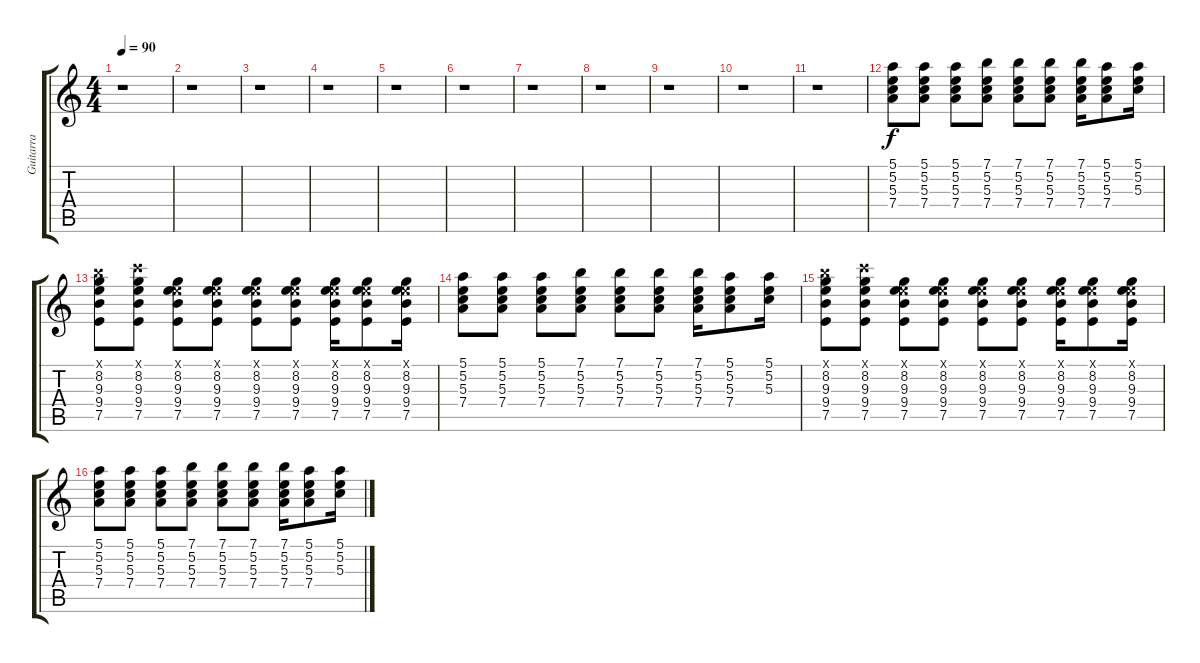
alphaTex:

\track ("Guitarra" "Guitarra") {instrument acousticguitarsteel}
\staff {score tabs}
\tuning (E4 B3 G3 D3 A2 E2) {hide}
\ts (4 4)
\tempo 90
\clef g2
\ks c
r.1{dy f} |
r.1 |
r.1 |
r.1 |
r.1 |
r.1 |
r.1 |
r.1 |
r.1 |
r.1 |
r.1 |
(5.1 5.2 5.3 7.4).8 (5.1 5.2 5.3 7.4).8 (5.1 5.2 5.3 7.4).8 (7.1 5.2 5.3 7.4).8 (7.1 5.2 5.3 7.4).8 (7.1 5.2 5.3 7.4).8 (7.1 5.2 5.3 7.4).16 (5.1 5.2 5.3 7.4).8 (5.1 5.2 5.3).16 |
(7.1{x} 8.2 9.3 9.4 7.5).8 (8.1{x} 8.2 9.3 9.4 7.5).8 (0.1{x} 8.2 9.3 9.4 7.5).8 (0.1{x} 8.2 9.3 9.4 7.5).8 (0.1{x} 8.2 9.3 9.4 7.5).8 (0.1{x} 8.2 9.3 9.4 7.5).8 (0.1{x} 8.2 9.3 9.4 7.5).16 (0.1{x} 8.2 9.3 9.4 7.5).8 (0.1{x} 8.2 9.3 9.4 7.5).16 |
(5.1 5.2 5.3 7.4).8 (5.1 5.2 5.3 7.4).8 (5.1 5.2 5.3 7.4).8 (7.1 5.2 5.3 7.4).8 (7.1 5.2 5.3 7.4).8 (7.1 5.2 5.3 7.4).8 (7.1 5.2 5.3 7.4).16 (5.1 5.2 5.3 7.4).8 (5.1 5.2 5.3).16 |
(7.1{x} 8.2 9.3 9.4 7.5).8 (8.1{x} 8.2 9.3 9.4 7.5).8 (0.1{x} 8.2 9.3 9.4 7.5).8 (0.1{x} 8.2 9.3 9.4 7.5).8 (0.1{x} 8.2 9.3 9.4 7.5).8 (0.1{x} 8.2 9.3 9.4 7.5).8 (0.1{x} 8.2 9.3 9.4 7.5).16 (0.1{x} 8.2 9.3 9.4 7.5).8 (0.1{x} 8.2 9.3 9.4 7.5).16 |
(5.1 5.2 5.3 7.4).8 (5.1 5.2 5.3 7.4).8 (5.1 5.2 5.3 7.4).8 (7.1 5.2 5.3 7.4).8 (7.1 5.2 5.3 7.4).8 (7.1 5.2 5.3 7.4).8 (7.1 5.2 5.3 7.4).16 (5.1 5.2 5.3 7.4).8 (5.1 5.2 5.3).16
